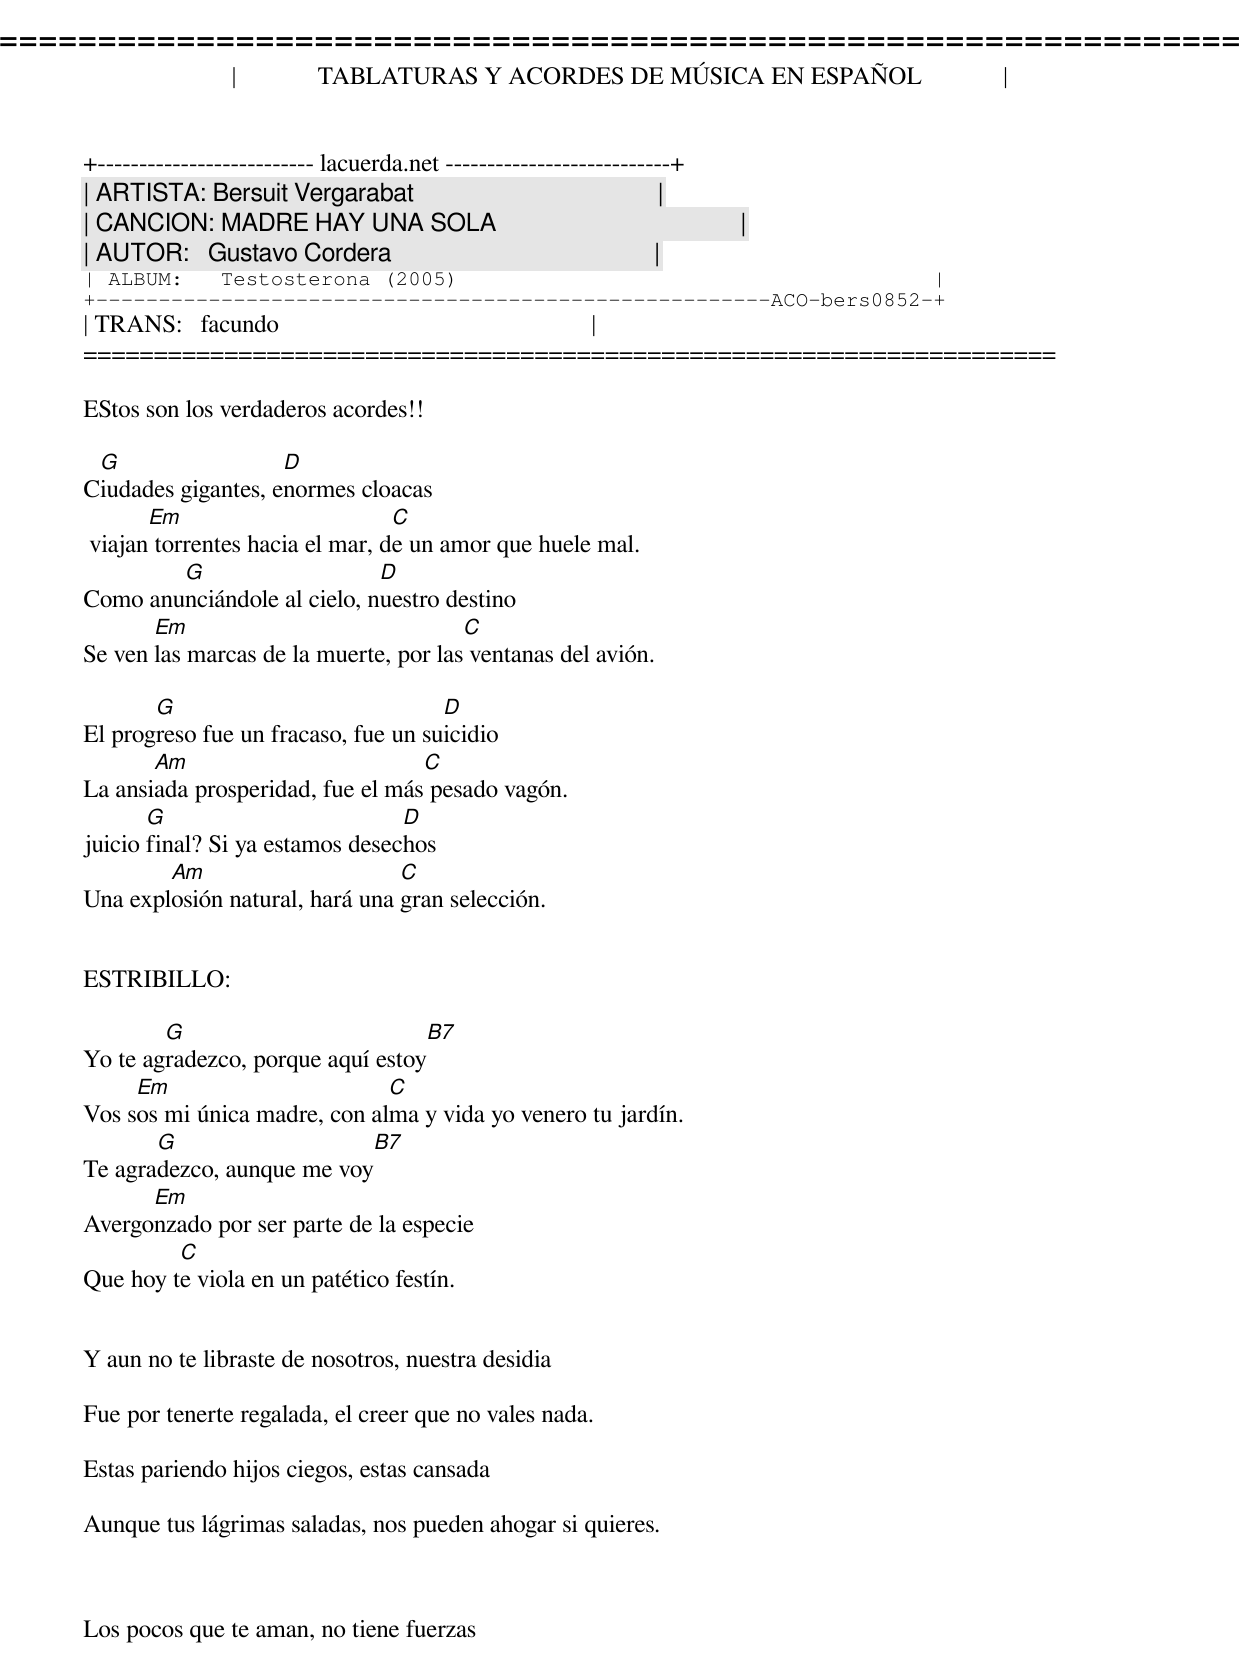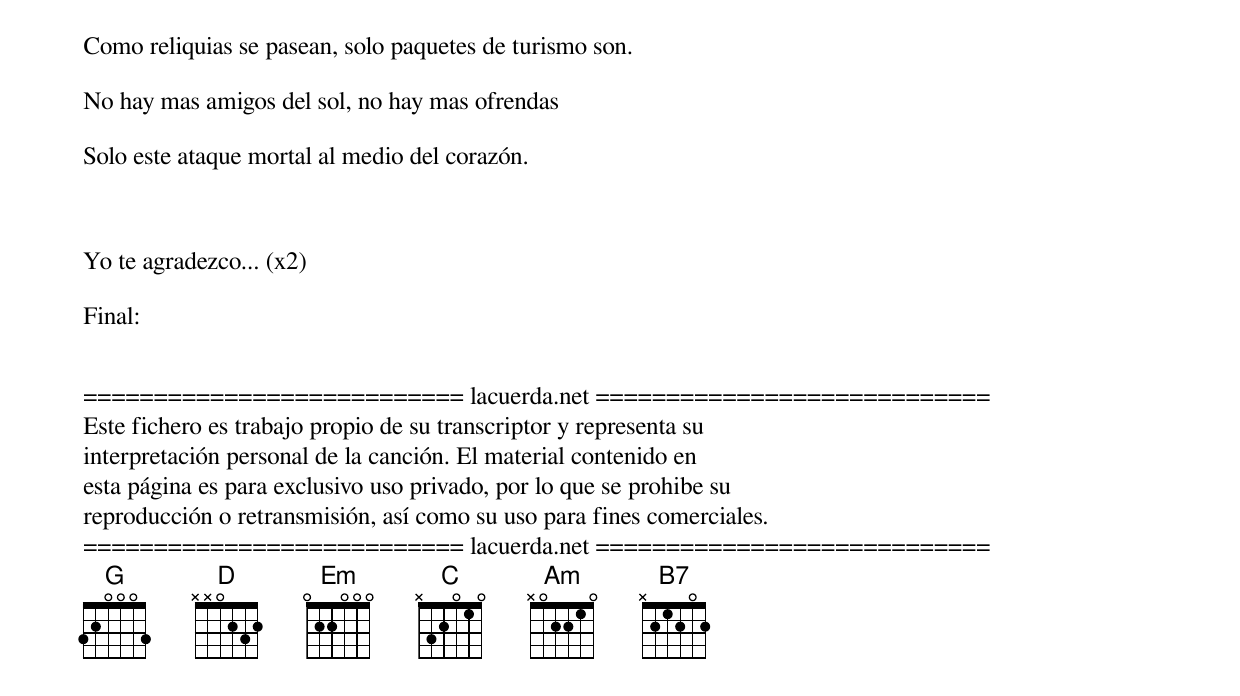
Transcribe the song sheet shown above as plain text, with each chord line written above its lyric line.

=====================================================================
|             TABLATURAS Y ACORDES DE MÚSICA EN ESPAÑOL             |
+-------------------------- lacuerda.net ---------------------------+
| ARTISTA: Bersuit Vergarabat                                       |
| CANCION: MADRE HAY UNA SOLA                                       |
| AUTOR:   Gustavo Cordera                                          |
| ALBUM:   Testosterona (2005)                                      |
+------------------------------------------------------ACO-bers0852-+
| TRANS:   facundo                                                  |
=====================================================================

EStos son los verdaderos acordes!!

 G                  D
Ciudades gigantes, enormes cloacas
       Em                        C
 viajan torrentes hacia el mar, de un amor que huele mal.
        G                    D
Como anunciándole al cielo, nuestro destino
       Em                              C
Se ven las marcas de la muerte, por las ventanas del avión.

       G                             D
El progreso fue un fracaso, fue un suicidio
       Am                         C
La ansiada prosperidad, fue el más pesado vagón.
       G                         D
juicio final? Si ya estamos desechos
        Am                      C
Una explosión natural, hará una gran selección.


ESTRIBILLO:

        G                         B7
Yo te agradezco, porque aquí estoy
     Em                       C
Vos sos mi única madre, con alma y vida yo venero tu jardín.
       G                     B7
Te agradezco, aunque me voy
      Em
Avergonzado por ser parte de la especie
         C
Que hoy te viola en un patético festín.


Y aun no te libraste de nosotros, nuestra desidia

Fue por tenerte regalada, el creer que no vales nada.

Estas pariendo hijos ciegos, estas cansada

Aunque tus lágrimas saladas, nos pueden ahogar si quieres.



Los pocos que te aman, no tiene fuerzas

Como reliquias se pasean, solo paquetes de turismo son.

No hay mas amigos del sol, no hay mas ofrendas

Solo este ataque mortal al medio del corazón.



Yo te agradezco... (x2)

Final:


=========================== lacuerda.net ============================
Este fichero es trabajo propio de su transcriptor y representa su
interpretación personal de la canción. El material contenido en
esta página es para exclusivo uso privado, por lo que se prohibe su
reproducción o retransmisión, así como su uso para fines comerciales.
=========================== lacuerda.net ============================
